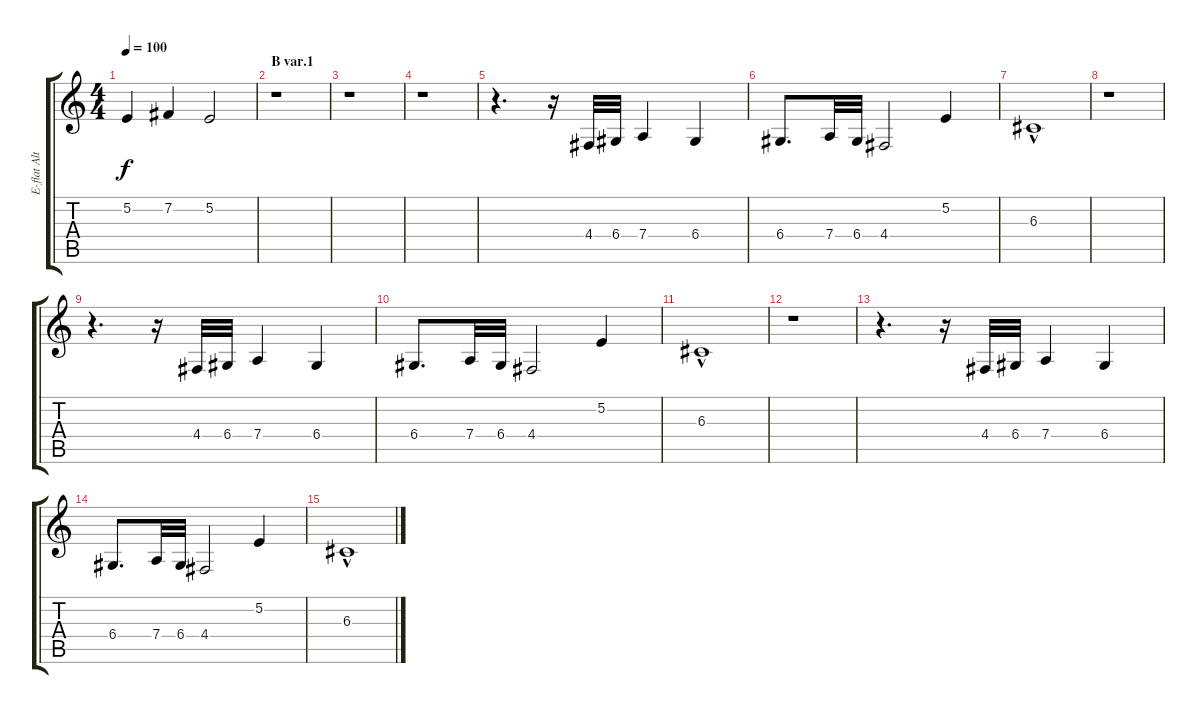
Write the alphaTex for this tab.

\track ("E-flat Alto Saxes" "E-flat Alt") {instrument altosax}
\staff {score tabs}
\tuning (E4 B3 G3 D3 A2 E2) {hide}
\ts (4 4)
\tempo 100
\clef g2
\ks c
5.2.4{dy f} 7.2.4 5.2.2 |
\section ("" "B var.1")
r.1 |
r.1 |
r.1 |
r.4{d} r.16 4.4.32 6.4.32 7.4.4 6.4.4 |
6.4.8{d} 7.4.32 6.4.32 4.4.2 5.2.4 |
6.3{hac}.1 |
r.1 |
r.4{d} r.16 4.4.32 6.4.32 7.4.4 6.4.4 |
6.4.8{d} 7.4.32 6.4.32 4.4.2 5.2.4 |
6.3{hac}.1 |
r.1 |
r.4{d} r.16 4.4.32 6.4.32 7.4.4 6.4.4 |
6.4.8{d} 7.4.32 6.4.32 4.4.2 5.2.4 |
6.3{hac}.1
